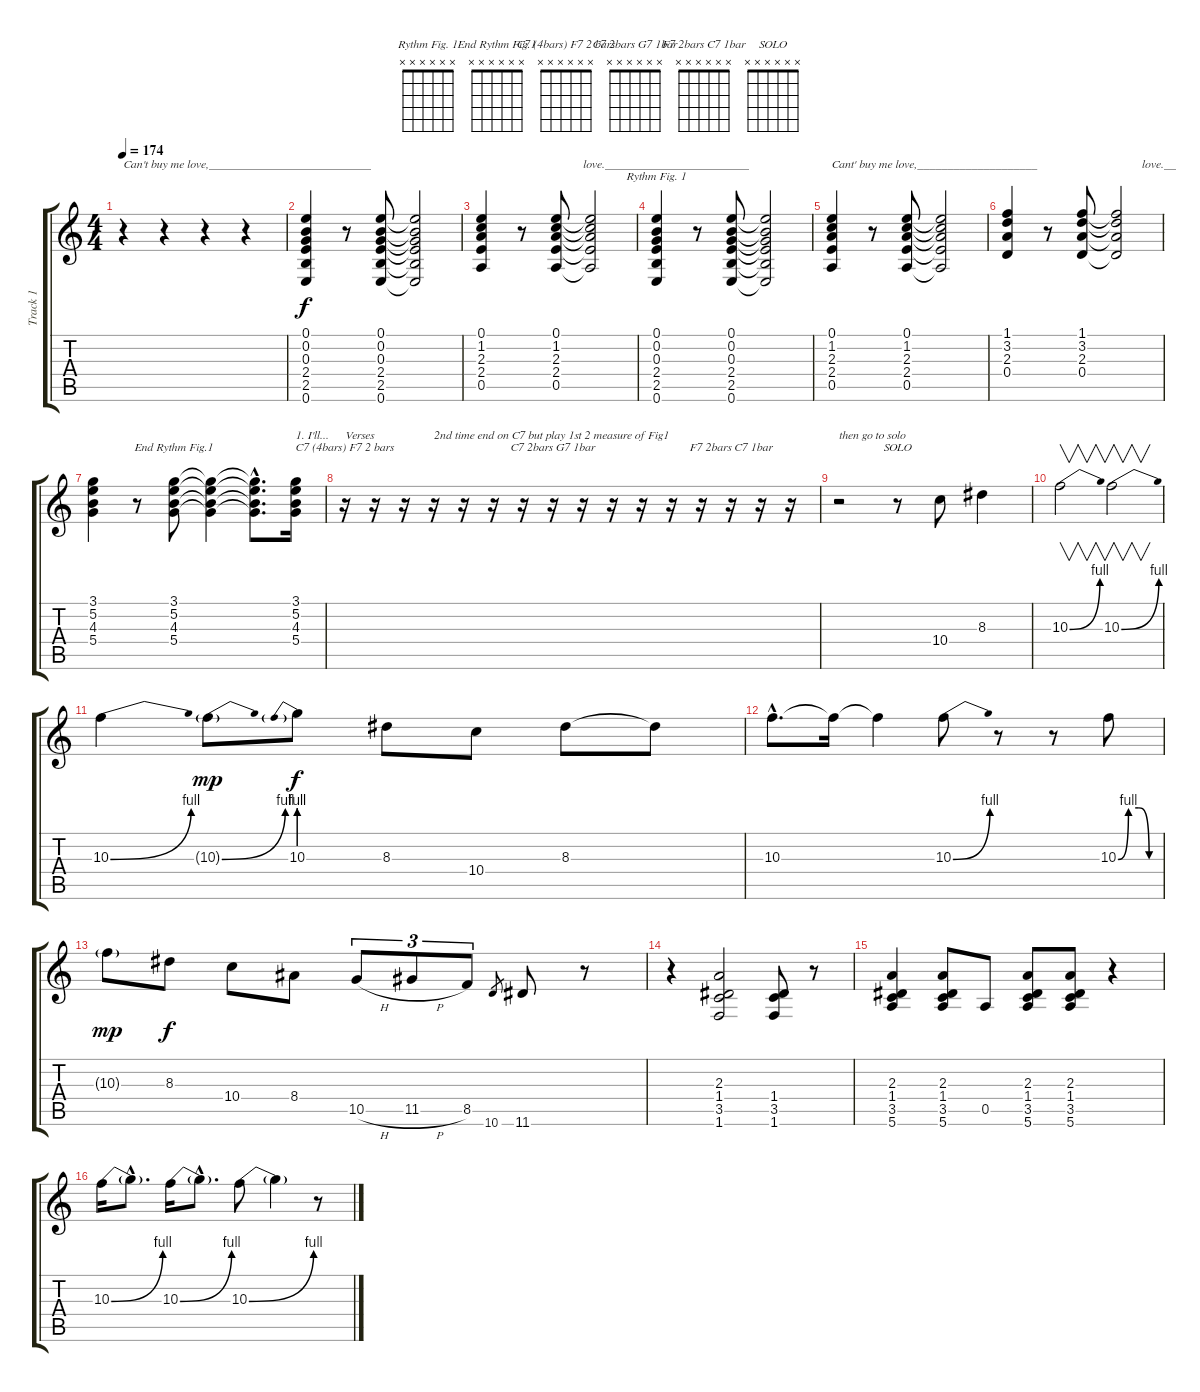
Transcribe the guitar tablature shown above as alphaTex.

\track ("Track 1" "Track 1") {instrument electricguitarclean}
\staff {score tabs}
\tuning (E4 B3 G3 D3 A2 E2) {hide}
\chord ("Rythm Fig. 1" x x x x x x) {firstfret 0}
\chord ("End Rythm Fig.1" x x x x x x) {firstfret 0}
\chord ("C7 (4bars) F7 2 bars" x x x x x x) {firstfret 0}
\chord ("C7 2bars G7 1bar" x x x x x x) {firstfret 0}
\chord ("F7 2bars C7 1bar" x x x x x x) {firstfret 0}
\chord ("SOLO" x x x x x x) {firstfret 0}
\ts (4 4)
\tempo 174
\clef g2
\ks c
r.4{txt "Can't buy me love,___________________________" dy f instrument electricguitarclean} r.4 r.4 r.4 |
(0.1 0.2 0.3 2.4 2.5 0.6).4 r.8 (0.1 0.2 0.3 2.4 2.5 0.6).8 (0.1{t} 0.2{t} 0.3{t} 2.4{t} 2.5{t} 0.6{t}).2 |
(0.1 1.2 2.3 2.4 0.5).4 r.8 (0.1 1.2 2.3 2.4 0.5).8{txt "         love.________________________"} (0.1{t} 1.2{t} 2.3{t} 2.4{t} 0.5{t}).2 |
(0.1 0.2 0.3 2.4 2.5 0.6).4{ch "Rythm Fig. 1"} r.8 (0.1 0.2 0.3 2.4 2.5 0.6).8 (0.1{t} 0.2{t} 0.3{t} 2.4{t} 2.5{t} 0.6{t}).2 |
(0.1 1.2 2.3 2.4 0.5).4{txt "Cant' buy me love,____________________"} r.8 (0.1 1.2 2.3 2.4 0.5).8 (0.1{t} 1.2{t} 2.3{t} 2.4{t} 0.5{t}).2 |
(1.1 3.2 2.3 0.4).4 r.8 (1.1 3.2 2.3 0.4).8{txt "                    love.__"} (1.1{t} 3.2{t} 2.3{t} 0.4{t}).2 |
(3.1 5.2 4.3 5.4).4 r.8 (3.1 5.2 4.3 5.4).8{ch "End Rythm Fig.1"} (3.1{t} 5.2{t} 4.3{t} 5.4{t}).4 (3.1{hac t} 5.2{hac t} 4.3{hac t} 5.4{hac t}).8{d} (3.1 5.2 4.3 5.4).16{txt "1. I'll..."} |
r.16{ch "C7 (4bars) F7 2 bars" txt "Verses"} r.16 r.16 r.16{txt "2nd time end on C7 but play 1st 2 measure of Fig1"} r.16 r.16 r.16 r.16{ch "C7 2bars G7 1bar"} r.16 r.16 r.16 r.16 r.16 r.16{ch "F7 2bars C7 1bar"} r.16 r.16 |
r.2{txt "then go to solo"} r.8{ch "SOLO"} 10.4.8 8.3.4 |
10.3{be (bend 0 0 60 4)}.2{v} 10.3{be (bend 0 0 60 4)}.2{v} |
10.3{be (bend 0 0 60 4)}.4 10.3{be (bend 0 0 60 4) g}.8{dy mp} 10.3{be (prebend 0 4 60 4)}.8{dy f} 8.3.8 10.4.8 8.3.8 8.3{t}.8 |
10.3{hac}.8{d} 10.3{t}.16 10.3{t}.4 10.3{be (bend 0 0 60 4)}.8 r.8 r.8 10.3{be (custom 0 0 15 4 30 4 45 0 60 0)}.8 |
10.3{g}.8{dy mp} 8.3.8{dy f} 10.4.8 8.4.8 10.5{h}.8{tu (3 2)} 11.5{h}.8{tu (3 2)} 8.5.8{tu (3 2)} 10.6.8{gr} 11.6.8 r.8 |
r.4 (2.3 1.4 3.5 1.6).2 (1.4 3.5 1.6).8 r.8 |
(2.3 1.4 3.5 5.6).4 (2.3 1.4 3.5 5.6).8 0.5.8 (2.3 1.4 3.5 5.6).8 (2.3 1.4 3.5 5.6).8 r.4 |
10.3{be (bend 0 0 60 4)}.16 10.3{hac t}.8{d} 10.3{be (bend 0 0 60 4)}.16 10.3{hac t}.8{d} 10.3{be (bend 0 0 60 4)}.8 10.3{t}.4 r.8
